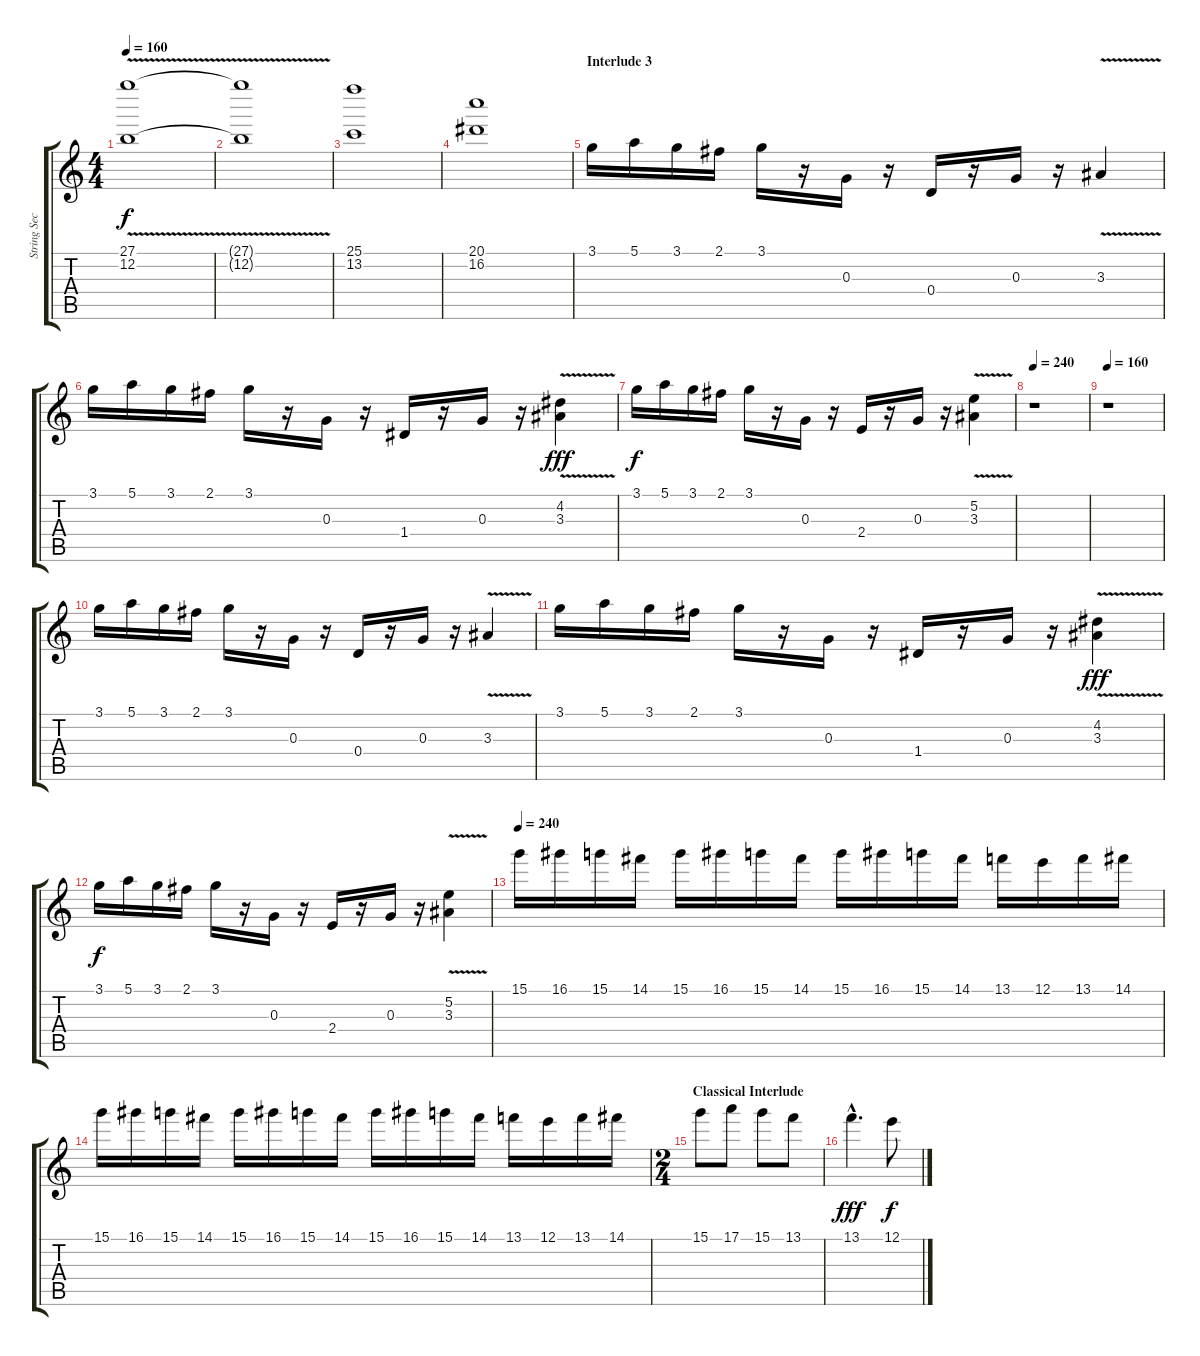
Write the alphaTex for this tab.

\track ("String Section" "String Sec") {instrument tremolostrings}
\staff {score tabs}
\tuning (E5 B4 G4 D4 A3 E3) {hide}
\ts (4 4)
\tempo 160
\clef g2
\ks c
(27.1{v} 12.2).1{dy f} |
(27.1{t} 12.2{t}).1 |
(25.1 13.2).1 |
(20.1 16.2).1 |
\section ("" "Interlude 3")
3.1.16 5.1.16 3.1.16 2.1.16 3.1.16 r.16 0.3.16 r.16 0.4.16 r.16 0.3.16 r.16 3.3{v}.4 |
3.1.16 5.1.16 3.1.16 2.1.16 3.1.16 r.16 0.3.16 r.16 1.4.16 r.16 0.3.16 r.16 (4.2{v} 3.3).4{dy fff} |
3.1.16{dy f} 5.1.16 3.1.16 2.1.16 3.1.16 r.16 0.3.16 r.16 2.4.16 r.16 0.3.16 r.16 (5.2{v} 3.3).4 |
\tempo 240
r.1 |
\tempo 160
r.1 |
3.1.16 5.1.16 3.1.16 2.1.16 3.1.16 r.16 0.3.16 r.16 0.4.16 r.16 0.3.16 r.16 3.3{v}.4 |
3.1.16 5.1.16 3.1.16 2.1.16 3.1.16 r.16 0.3.16 r.16 1.4.16 r.16 0.3.16 r.16 (4.2{v} 3.3).4{dy fff} |
3.1.16{dy f} 5.1.16 3.1.16 2.1.16 3.1.16 r.16 0.3.16 r.16 2.4.16 r.16 0.3.16 r.16 (5.2{v} 3.3).4 |
\tempo 240
15.1.16 16.1.16 15.1.16 14.1.16 15.1.16 16.1.16 15.1.16 14.1.16 15.1.16 16.1.16 15.1.16 14.1.16 13.1.16 12.1.16 13.1.16 14.1.16 |
15.1.16 16.1.16 15.1.16 14.1.16 15.1.16 16.1.16 15.1.16 14.1.16 15.1.16 16.1.16 15.1.16 14.1.16 13.1.16 12.1.16 13.1.16 14.1.16 |
\ts (2 4)
\section ("" "Classical Interlude")
15.1.8 17.1.8 15.1.8 13.1.8 |
13.1{hac}.4{d dy fff} 12.1.8{dy f}
